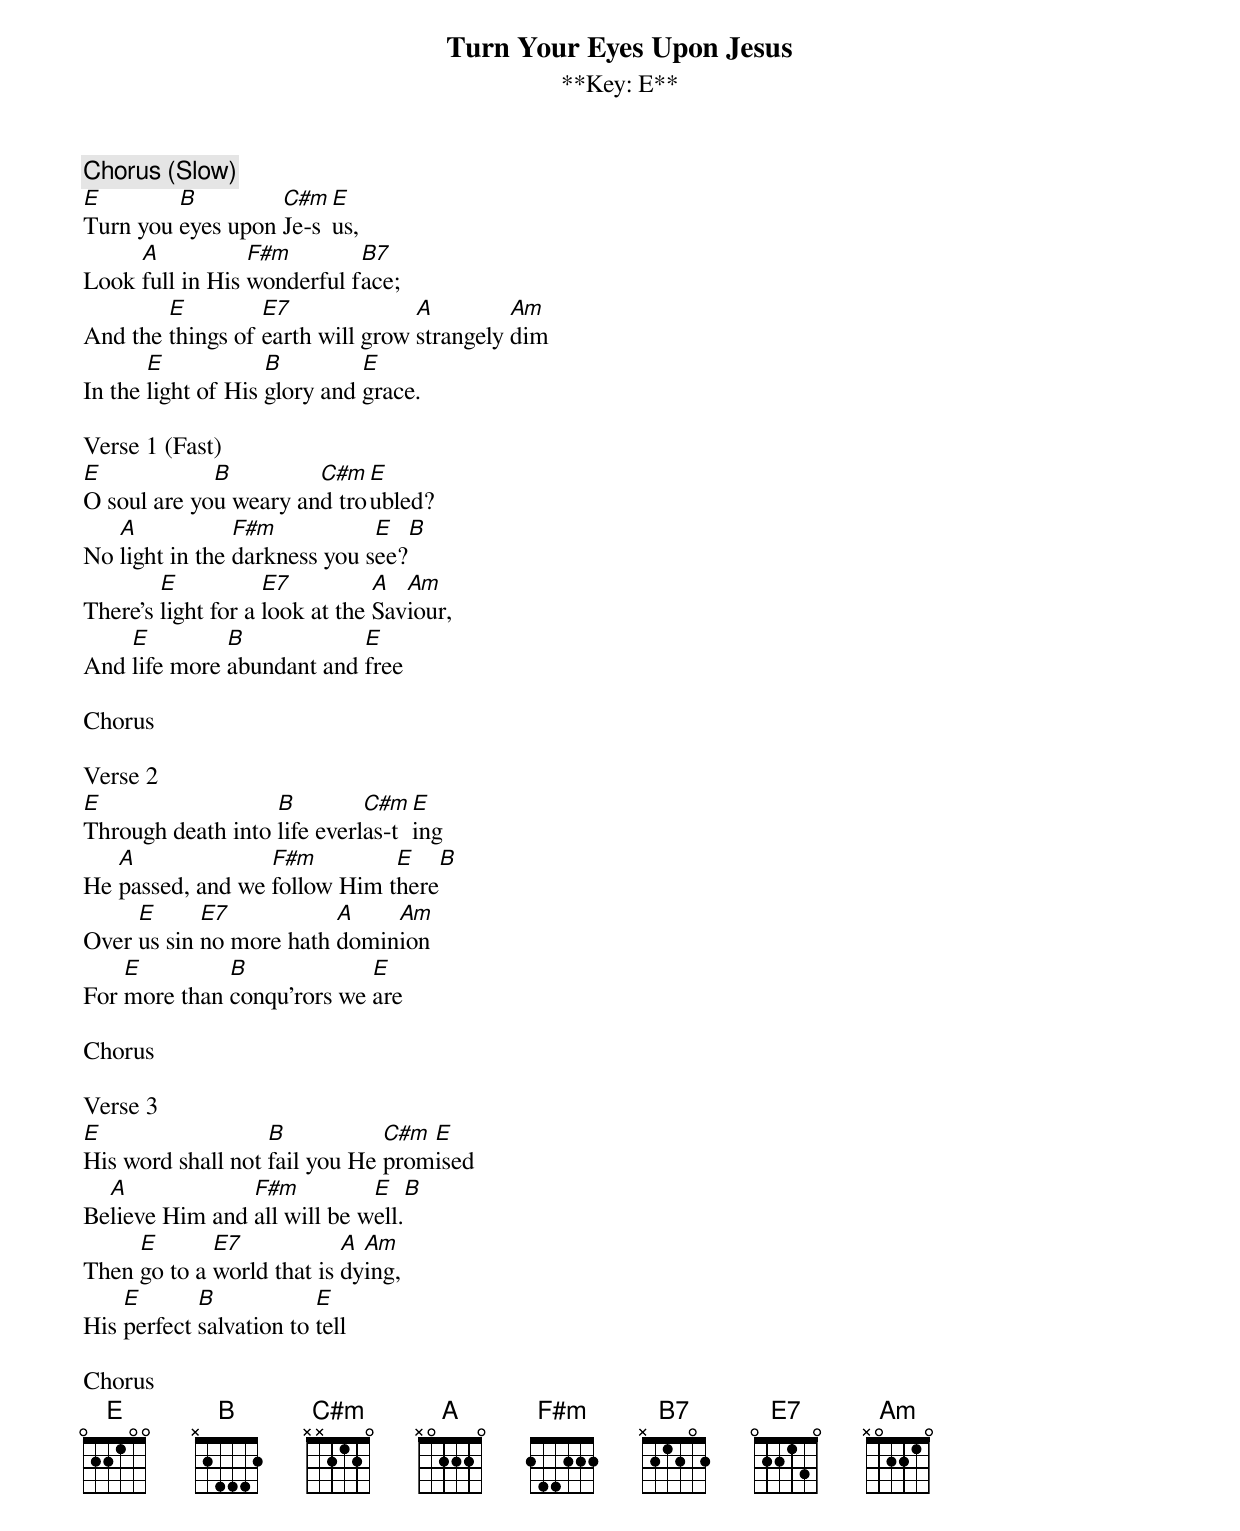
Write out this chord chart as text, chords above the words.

Turn Your Eyes Upon Jesus
**Key: E**

Chorus (Slow)
E        B         C#m E
Turn you eyes upon Je-sus,
     A           F#m        B7
Look full in His wonderful face;
        E         E7              A         Am
And the things of earth will grow strangely dim
       E            B         E
In the light of His glory and grace.

Verse 1 (Fast)
E            B         C#m  E
O soul are you weary and troubled?
   A            F#m           E    B
No light in the darkness you see?
        E           E7          A  Am
There's light for a look at the Saviour,
    E         B            E
And life more abundant and free

Chorus

Verse 2
E                  B         C#m E
Through death into life everlas-ting
   A              F#m         E     B
He passed, and we follow Him there
     E      E7           A    Am
Over us sin no more hath dominion
    E         B             E
For more than conqu'rors we are

Chorus

Verse 3
E                  B           C#m E
His word shall not fail you He promised
  A             F#m          E     B
Believe Him and all will be well.
     E       E7            A Am
Then go to a world that is dying,
    E       B            E
His perfect salvation to tell

Chorus
